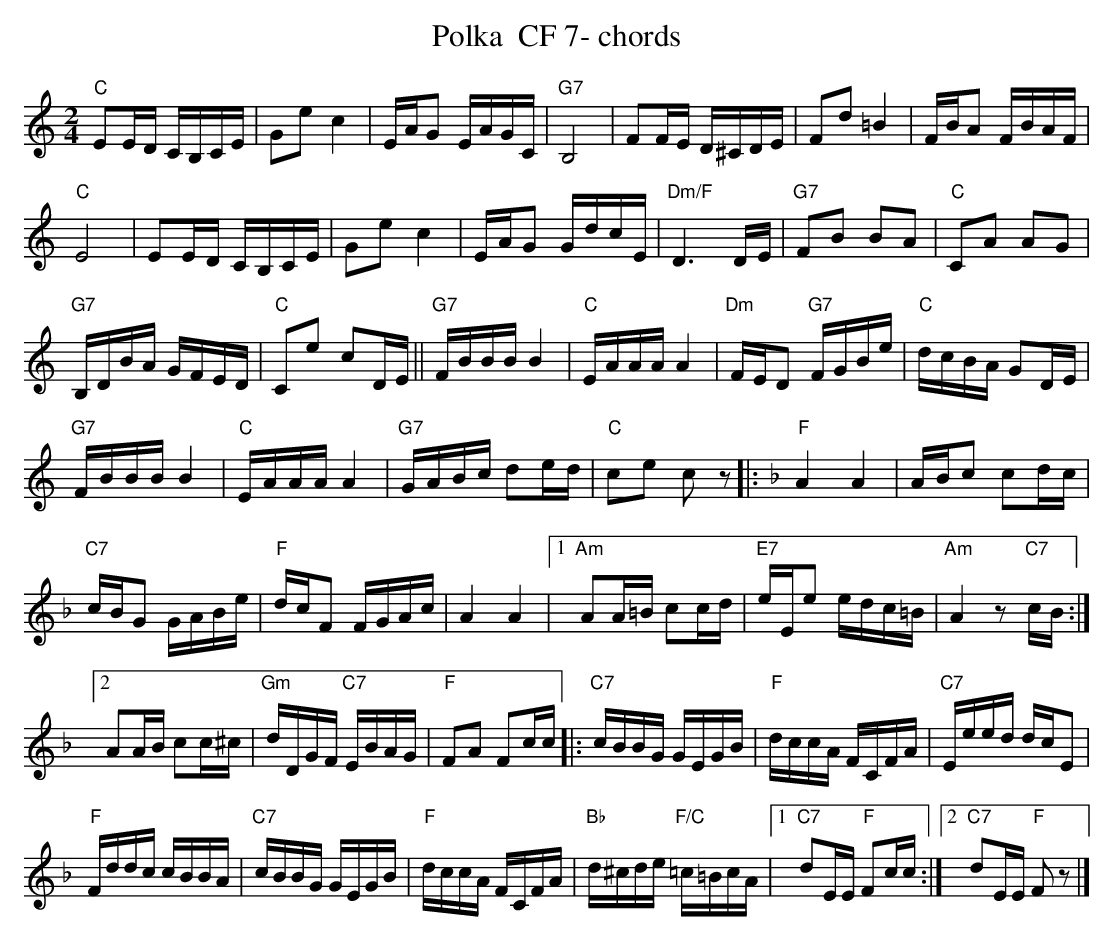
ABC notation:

X:1
T:Polka  CF 7- chords
M:2/4
L:1/16
K:Cmaj%%MIDI gchordon
"C"E2ED CB,CE | G2e2c4 | EAG2 EAGC | "G7"B,8 | F2FE D^CDE | F2d2=B4 | FBA2 FBAF |
"C"E8 | E2ED CB,CE | G2e2c4 | EAG2 GdcE | "Dm/F"D6DE | "G7"F2B2 B2A2 | "C"C2A2 A2G2 |
"G7"B,DBA GFED | "C"C2e2 c2DE || "G7"FBBBB4 | "C"EAAAA4 | "Dm"FED2 "G7"FGBe | "C"dcBA G2DE |
"G7"FBBBB4 | "C"EAAAA4 | "G7"GABc d2ed | "C"c2e2 c2z2 |: [K:Fmaj] "F"A4A4 | ABc2 c2dc |
"C7"cBG2 GABe | "F"dcF2 FGAc | A4A4 |1 "Am"A2A=B c2cd | "E7"eEe2 edc=B | "Am"A4z2"C7"cB :|2
A2AB c2c^c | "Gm"dDGF "C7"EBAG | "F"F2A2 F2cc |: "C7"cBBG GEGB | "F"dccA FCFA | "C7"Eeed dcE2 |
"F"Fddc cBBA | "C7"cBBG GEGB | "F"dccA FCFA | "Bb"d^cde "F/C"=c=BcA |1 "C7"d2EE "F"F2cc :|2 "C7"d2EE "F"F2z2 |]
